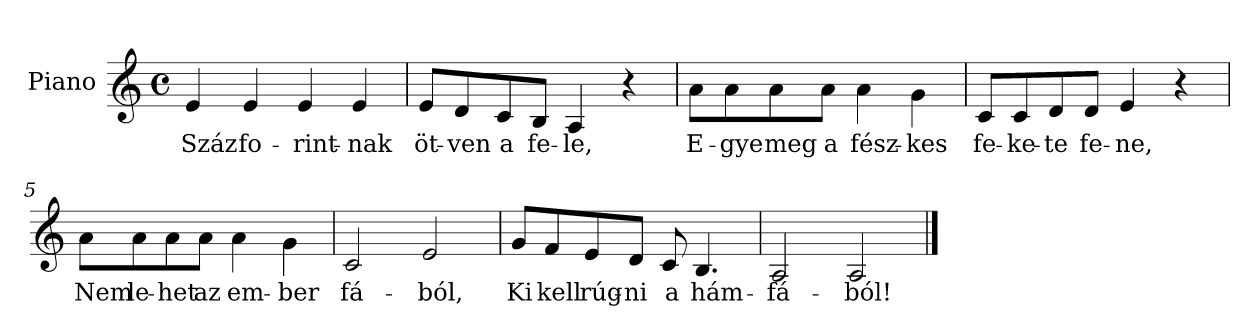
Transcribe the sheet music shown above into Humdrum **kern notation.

**kern	**text
*part1	*part1
*staff1	*staff1
*I"Piano	*
*I'Pno	*
*clefG2	*
*k[]	*
*C:	*
*M4/4	*
*met(c)	*
=1	=1
4e/	Száz
4e/	fo-
4e/	-rint-
4e/	-nak
=2	=2
8e/L	öt-
8d/	-ven
8c/	a
8B/J	fe-
4A/	-le,
4r	.
=3	=3
8a\L	E-
8a\	-gye
8a\	meg
8a\J	a
4a\	fész-
4g\	-kes
=4	=4
8c/L	fe-
8c/	-ke-
8d/	-te
8d/J	fe-
4e/	-ne,
4r	.
!!LO:LB:g=z
=5	=5
8a\L	Nem
8a\	le-
8a\	-het
8a\J	az
4a\	em-
4g\	-ber
=6	=6
2c/	fá-
2e/	-ból,
=7	=7
8g/L	Ki
8f/	kell
8e/	rúg-
8d/J	-ni
8c/	a
4.B/	hám-
=8	=8
2A/	-fá-
2A/	-ból!
==	==
*-	*-
